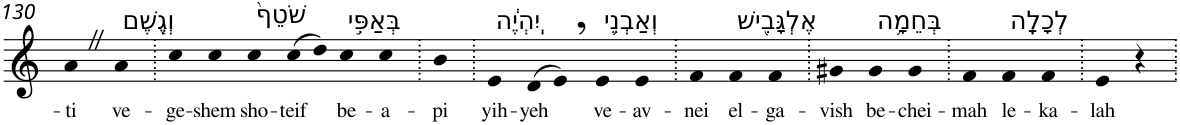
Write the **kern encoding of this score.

**kern	**text
*part1	*part1
*staff1	*staff1
*I"Piano	*
*I'Pno	*
!!LO:PB:g=z
*clefG2	*
*k[]	*
=130	=130
!	!LO:LY:b
4aZ	-ti
!LO:TX:a:t=וְגֶ֤שֶׁם	!
!	!LO:LY:b
4a	ve-
=131.	=131.
!	!LO:LY:b
4cc	-ge-
!	!LO:LY:b
4cc	-shem
!LO:TX:a:t=שֹׁטֵף֙	!
!	!LO:LY:b
4cc	sho-
!	!LO:LY:b
(>8cc	-teif
8dd)	.
!LO:TX:a:t=בְּאַפִּ֣י	!
!	!LO:LY:b
4cc	be-
!	!LO:LY:b
4cc	-a-
=132.	=132.
!	!LO:LY:b
4b	-pi
=133.	=133.
!LO:TX:a:t=יִֽהְיֶ֔ה	!
!	!LO:LY:b
4e	yih-
!	!LO:LY:b
(>8d	-yeh
8e,)	.
!LO:TX:a:t=וְאַבְנֵ֥י	!
!	!LO:LY:b
4e	ve-
!	!LO:LY:b
4e	-av-
=134.	=134.
!	!LO:LY:b
4f	-nei
!LO:TX:a:t=אֶלְגָּבִ֖ישׁ	!
!	!LO:LY:b
4f	el-
!	!LO:LY:b
4f	-ga-
=135.	=135.
!	!LO:LY:b
4g#X	-vish
!LO:TX:a:t=בְּחֵמָ֥ה	!
!	!LO:LY:b
4g#	be-
!	!LO:LY:b
4g#	-chei-
=136.	=136.
!	!LO:LY:b
4f	-mah
!LO:TX:a:t=לְכָלָֽה	!
!	!LO:LY:b
4f	le-
!	!LO:LY:b
4f	-ka-
=137.	=137.
!	!LO:LY:b
4e	-lah
4r	.
=.	=.
*-	*-
